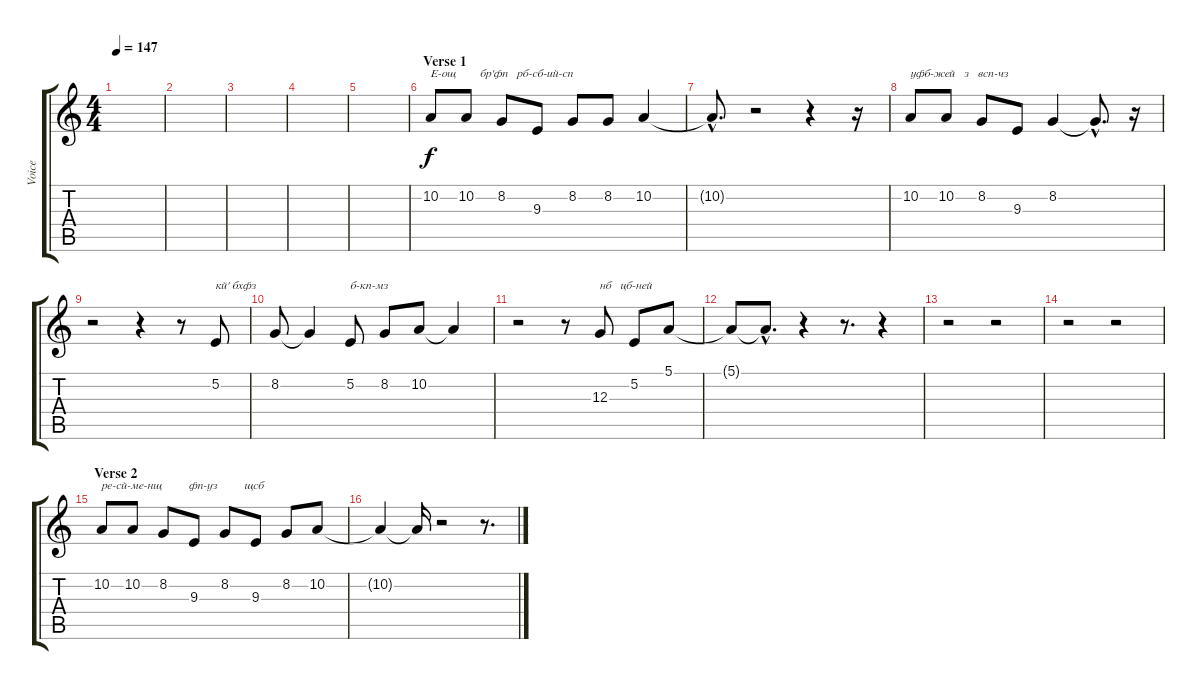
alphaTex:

\track ("Voice" "Voice") {instrument tuba}
\staff {score tabs}
\tuning (E4 B3 G3 D3 A2 E2) {hide}
\ts (4 4)
\tempo 147
\clef g2
\ks c
|
|
|
|
|
\section ("" "Verse 1")
10.2.8{txt "Е-ощ        бр'фп   рб-сб-ий-сп"} 10.2.8 8.2.8 9.3.8 8.2.8 8.2.8 10.2.4 |
10.2{hac t}.8{d} r.2 r.4 r.16 |
10.2.8{txt "уфб-жей   з   всп-чз"} 10.2.8 8.2.8 9.3.8 8.2.4 8.2{hac t}.8{d} r.16 |
r.2 r.4 r.8 5.2.8{txt "кй' бхфз"} |
8.2.8 8.2{t}.4 5.2.8{txt "б-кп-мз"} 8.2.8 10.2.8 10.2{t}.4 |
r.2 r.8 12.3.8{txt "нб   цб-ней"} 5.2.8 5.1.8 |
5.1{t}.8 5.1{hac t}.8{d} r.4 r.8{d} r.4 |
r.2 r.2 |
r.2 r.2 |
\section ("" "Verse 2")
10.2.8{txt "ре-сй-ме-нщ         фп-уз         щсб"} 10.2.8 8.2.8 9.3.8 8.2.8 9.3.8 8.2.8 10.2.8 |
10.2{t}.4 10.2{t}.16 r.2 r.8{d}
